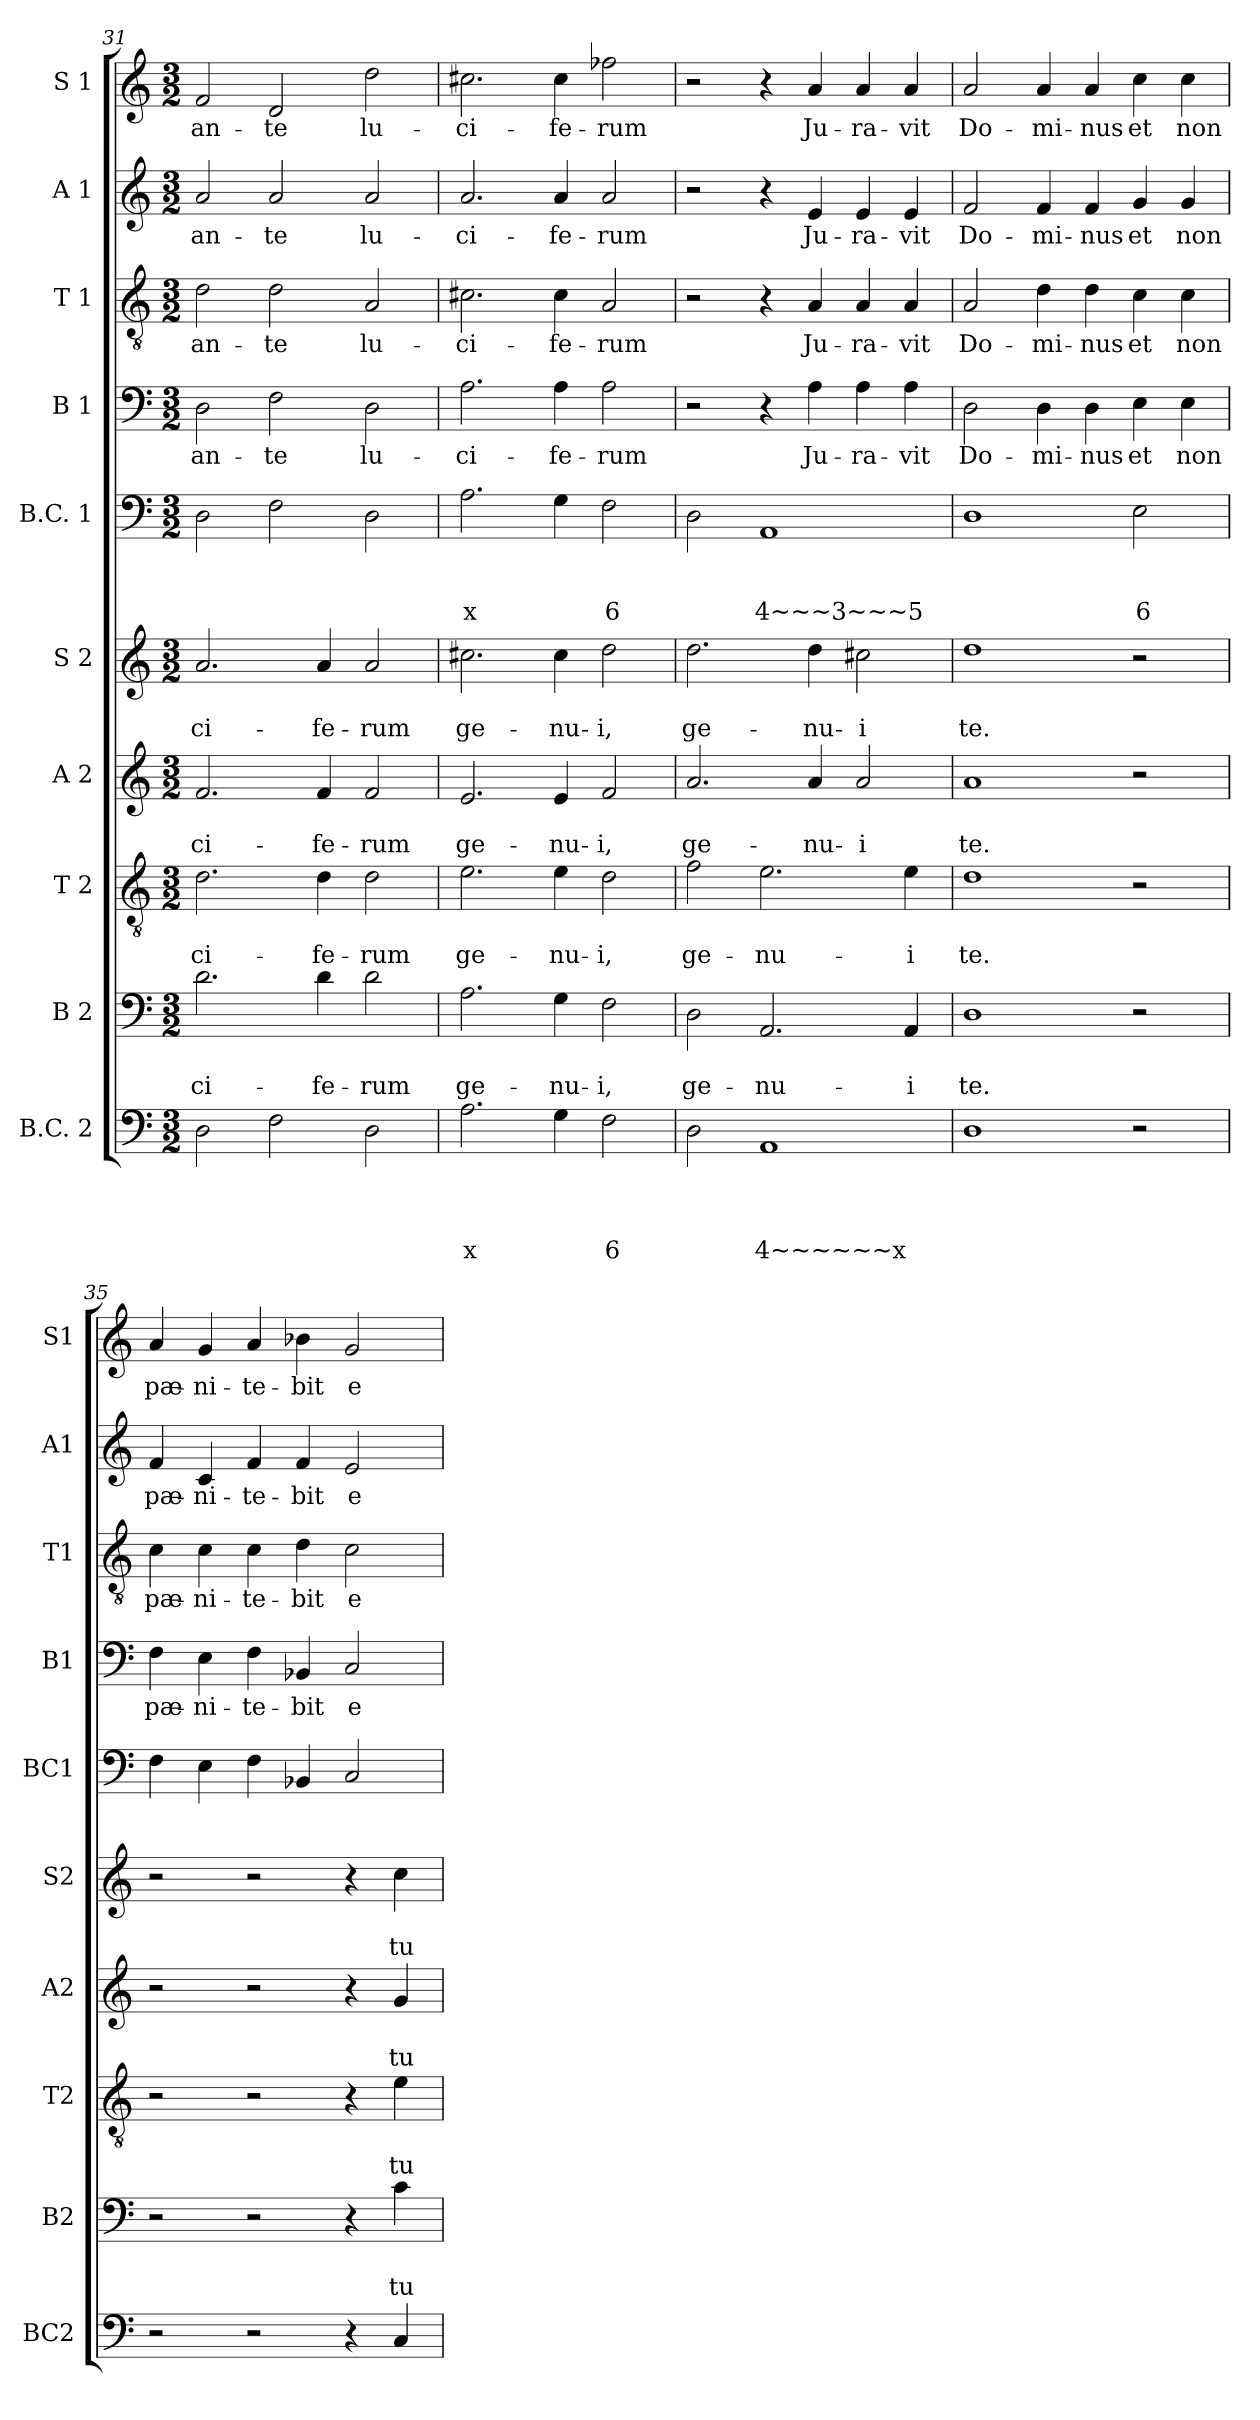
**kern	**text	**text	**text	**text	**kern	**text	**text	**kern	**text	**text	**kern	**text	**text	**kern	**text	**text	**kern	**text	**text	**text	**kern	**text	**kern	**text	**kern	**text	**kern	**text
*part10	*part10	*part10	*part10	*part10	*part9	*part9	*part9	*part8	*part8	*part8	*part7	*part7	*part7	*part6	*part6	*part6	*part5	*part5	*part5	*part5	*part4	*part4	*part3	*part3	*part2	*part2	*part1	*part1
*staff10	*staff10	*staff10	*staff10	*staff10	*staff9	*staff9	*staff9	*staff8	*staff8	*staff8	*staff7	*staff7	*staff7	*staff6	*staff6	*staff6	*staff5	*staff5	*staff5	*staff5	*staff4	*staff4	*staff3	*staff3	*staff2	*staff2	*staff1	*staff1
*I"B.C. 2	*	*	*	*	*I"B 2	*	*	*I"T 2	*	*	*I"A 2	*	*	*I"S 2	*	*	*I"B.C. 1	*	*	*	*I"B 1	*	*I"T 1	*	*I"A 1	*	*I"S 1	*
*I'BC2	*	*	*	*	*I'B2	*	*	*I'T2	*	*	*I'A2	*	*	*I'S2	*	*	*I'BC1	*	*	*	*I'B1	*	*I'T1	*	*I'A1	*	*I'S1	*
!!LO:PB:g=z
*clefF4	*	*	*	*	*clefF4	*	*	*clefGv2	*	*	*clefG2	*	*	*clefG2	*	*	*clefF4	*	*	*	*clefF4	*	*clefGv2	*	*clefG2	*	*clefG2	*
*k[]	*	*	*	*	*k[]	*	*	*k[]	*	*	*k[]	*	*	*k[]	*	*	*k[]	*	*	*	*k[]	*	*k[]	*	*k[]	*	*k[]	*
*C:	*	*	*	*	*C:	*	*	*C:	*	*	*C:	*	*	*C:	*	*	*C:	*	*	*	*C:	*	*C:	*	*C:	*	*C:	*
*M3/2	*	*	*	*	*M3/2	*	*	*M3/2	*	*	*M3/2	*	*	*M3/2	*	*	*M3/2	*	*	*	*M3/2	*	*M3/2	*	*M3/2	*	*M3/2	*
=31	=31	=31	=31	=31	=31	=31	=31	=31	=31	=31	=31	=31	=31	=31	=31	=31	=31	=31	=31	=31	=31	=31	=31	=31	=31	=31	=31	=31
!	!	!	!	!	!	!	!LO:LY:b	!	!	!LO:LY:b	!	!	!LO:LY:b	!	!	!LO:LY:b	!	!	!	!	!	!LO:LY:b	!	!LO:LY:b	!	!LO:LY:b	!	!LO:LY:b
2D\	.	.	.	.	2.d\	.	-ci-	2.d\	.	-ci-	2.f/	.	-ci-	2.a/	.	-ci-	2D\	.	.	.	2D\	an-	2d\	an-	2a/	an-	2f/	an-
!	!	!	!	!	!	!	!	!	!	!	!	!	!	!	!	!	!	!	!	!	!	!LO:LY:b	!	!LO:LY:b	!	!LO:LY:b	!	!LO:LY:b
2F\	.	.	.	.	.	.	.	.	.	.	.	.	.	.	.	.	2F\	.	.	.	2F\	-te	2d\	-te	2a/	-te	2d/	-te
!	!	!	!	!	!	!	!LO:LY:b	!	!	!LO:LY:b	!	!	!LO:LY:b	!	!	!LO:LY:b	!	!	!	!	!	!	!	!	!	!	!	!
.	.	.	.	.	4d\	.	-fe-	4d\	.	-fe-	4f/	.	-fe-	4a/	.	-fe-	.	.	.	.	.	.	.	.	.	.	.	.
!	!	!	!	!	!	!	!LO:LY:b	!	!	!LO:LY:b	!	!	!LO:LY:b	!	!	!LO:LY:b	!	!	!	!	!	!LO:LY:b	!	!LO:LY:b	!	!LO:LY:b	!	!LO:LY:b
2D\	.	.	.	.	2d\	.	-rum	2d\	.	-rum	2f/	.	-rum	2a/	.	-rum	2D\	.	.	.	2D\	lu-	2A/	lu-	2a/	lu-	2dd\	lu-
=32	=32	=32	=32	=32	=32	=32	=32	=32	=32	=32	=32	=32	=32	=32	=32	=32	=32	=32	=32	=32	=32	=32	=32	=32	=32	=32	=32	=32
!	!	!	!	!LO:LY:b	!	!	!LO:LY:b	!	!	!LO:LY:b	!	!	!LO:LY:b	!	!	!LO:LY:b	!	!	!	!LO:LY:b	!	!LO:LY:b	!	!LO:LY:b	!	!LO:LY:b	!	!LO:LY:b
2.A\	.	.	.	x	2.A\	.	ge-	2.e\	.	ge-	2.e/	.	ge-	2.cc#X\	.	ge-	2.A\	.	.	x	2.A\	-ci-	2.c#X\	-ci-	2.a/	-ci-	2.cc#X\	-ci-
!	!	!	!	!	!	!	!LO:LY:b	!	!	!LO:LY:b	!	!	!LO:LY:b	!	!	!LO:LY:b	!	!	!	!	!	!LO:LY:b	!	!LO:LY:b	!	!LO:LY:b	!	!LO:LY:b
4G\	.	.	.	.	4G\	.	-nu-	4e\	.	-nu-	4e/	.	-nu-	4cc#\	.	-nu-	4G\	.	.	.	4A\	-fe-	4c#\	-fe-	4a/	-fe-	4cc#\	-fe-
!	!	!	!	!LO:LY:b	!	!	!LO:LY:b	!	!	!LO:LY:b	!	!	!LO:LY:b	!	!	!LO:LY:b	!	!	!	!LO:LY:b	!	!LO:LY:b	!	!LO:LY:b	!	!LO:LY:b	!	!LO:LY:b
2F\	.	.	.	6	2F\	.	-i,	2d\	.	-i,	2f/	.	-i,	2dd\	.	-i,	2F\	.	.	6	2A\	-rum	2A/	-rum	2a/	-rum	2ff-X\	-rum
=33	=33	=33	=33	=33	=33	=33	=33	=33	=33	=33	=33	=33	=33	=33	=33	=33	=33	=33	=33	=33	=33	=33	=33	=33	=33	=33	=33	=33
!	!	!	!	!	!	!	!LO:LY:b	!	!	!LO:LY:b	!	!	!LO:LY:b	!	!	!LO:LY:b	!	!	!	!	!	!	!	!	!	!	!	!
2D\	.	.	.	.	2D\	.	ge-	2f\	.	ge-	2.a/	.	ge-	2.dd\	.	ge-	2D\	.	.	.	2r	.	2r	.	2r	.	2r	.
!	!	!	!	!LO:LY:b	!	!	!LO:LY:b	!	!	!LO:LY:b	!	!	!	!	!	!	!	!	!	!LO:LY:b	!	!	!	!	!	!	!	!
1AA	.	.	.	4~~~~~~x	2.AA/	.	-nu-	2.e\	.	-nu-	.	.	.	.	.	.	1AA	.	.	4~~~3~~~5	4r	.	4r	.	4r	.	4r	.
!	!	!	!	!	!	!	!	!	!	!	!	!	!LO:LY:b	!	!	!LO:LY:b	!	!	!	!	!	!LO:LY:b	!	!LO:LY:b	!	!LO:LY:b	!	!LO:LY:b
.	.	.	.	.	.	.	.	.	.	.	4a/	.	-nu-	4dd\	.	-nu-	.	.	.	.	4A\	Ju-	4A/	Ju-	4e/	Ju-	4a/	Ju-
!	!	!	!	!	!	!	!	!	!	!	!	!	!LO:LY:b	!	!	!LO:LY:b	!	!	!	!	!	!LO:LY:b	!	!LO:LY:b	!	!LO:LY:b	!	!LO:LY:b
.	.	.	.	.	.	.	.	.	.	.	2a/	.	-i	2cc#X\	.	-i	.	.	.	.	4A\	-ra-	4A/	-ra-	4e/	-ra-	4a/	-ra-
!	!	!	!	!	!	!	!LO:LY:b	!	!	!LO:LY:b	!	!	!	!	!	!	!	!	!	!	!	!LO:LY:b	!	!LO:LY:b	!	!LO:LY:b	!	!LO:LY:b
.	.	.	.	.	4AA/	.	-i	4e\	.	-i	.	.	.	.	.	.	.	.	.	.	4A\	-vit	4A/	-vit	4e/	-vit	4a/	-vit
=34	=34	=34	=34	=34	=34	=34	=34	=34	=34	=34	=34	=34	=34	=34	=34	=34	=34	=34	=34	=34	=34	=34	=34	=34	=34	=34	=34	=34
!	!	!	!	!	!	!	!LO:LY:b	!	!	!LO:LY:b	!	!	!LO:LY:b	!	!	!LO:LY:b	!	!	!	!	!	!LO:LY:b	!	!LO:LY:b	!	!LO:LY:b	!	!LO:LY:b
1D	.	.	.	.	1D	.	te.	1d	.	te.	1a	.	te.	1dd	.	te.	1D	.	.	.	2D\	Do-	2A/	Do-	2f/	Do-	2a/	Do-
!	!	!	!	!	!	!	!	!	!	!	!	!	!	!	!	!	!	!	!	!	!	!LO:LY:b	!	!LO:LY:b	!	!LO:LY:b	!	!LO:LY:b
.	.	.	.	.	.	.	.	.	.	.	.	.	.	.	.	.	.	.	.	.	4D\	-mi-	4d\	-mi-	4f/	-mi-	4a/	-mi-
!	!	!	!	!	!	!	!	!	!	!	!	!	!	!	!	!	!	!	!	!	!	!LO:LY:b	!	!LO:LY:b	!	!LO:LY:b	!	!LO:LY:b
.	.	.	.	.	.	.	.	.	.	.	.	.	.	.	.	.	.	.	.	.	4D\	-nus	4d\	-nus	4f/	-nus	4a/	-nus
!	!	!	!	!	!	!	!	!	!	!	!	!	!	!	!	!	!	!	!	!LO:LY:b	!	!LO:LY:b	!	!LO:LY:b	!	!LO:LY:b	!	!LO:LY:b
2r	.	.	.	.	2r	.	.	2r	.	.	2r	.	.	2r	.	.	2E\	.	.	6	4E\	et	4c\	et	4g/	et	4cc\	et
!	!	!	!	!	!	!	!	!	!	!	!	!	!	!	!	!	!	!	!	!	!	!LO:LY:b	!	!LO:LY:b	!	!LO:LY:b	!	!LO:LY:b
.	.	.	.	.	.	.	.	.	.	.	.	.	.	.	.	.	.	.	.	.	4E\	non	4c\	non	4g/	non	4cc\	non
=35	=35	=35	=35	=35	=35	=35	=35	=35	=35	=35	=35	=35	=35	=35	=35	=35	=35	=35	=35	=35	=35	=35	=35	=35	=35	=35	=35	=35
!	!	!	!	!	!	!	!	!	!	!	!	!	!	!	!	!	!	!	!	!	!	!LO:LY:b	!	!LO:LY:b	!	!LO:LY:b	!	!LO:LY:b
2r	.	.	.	.	2r	.	.	2r	.	.	2r	.	.	2r	.	.	4F\	.	.	.	4F\	pæ-	4c\	pæ-	4f/	pæ-	4a/	pæ-
!	!	!	!	!	!	!	!	!	!	!	!	!	!	!	!	!	!	!	!	!	!	!LO:LY:b	!	!LO:LY:b	!	!LO:LY:b	!	!LO:LY:b
.	.	.	.	.	.	.	.	.	.	.	.	.	.	.	.	.	4E\	.	.	.	4E\	-ni-	4c\	-ni-	4c/	-ni-	4g/	-ni-
!	!	!	!	!	!	!	!	!	!	!	!	!	!	!	!	!	!	!	!	!	!	!LO:LY:b	!	!LO:LY:b	!	!LO:LY:b	!	!LO:LY:b
2r	.	.	.	.	2r	.	.	2r	.	.	2r	.	.	2r	.	.	4F\	.	.	.	4F\	-te-	4c\	-te-	4f/	-te-	4a/	-te-
!	!	!	!	!	!	!	!	!	!	!	!	!	!	!	!	!	!	!	!	!	!	!LO:LY:b	!	!LO:LY:b	!	!LO:LY:b	!	!LO:LY:b
.	.	.	.	.	.	.	.	.	.	.	.	.	.	.	.	.	4BB-X/	.	.	.	4BB-X/	-bit	4d\	-bit	4f/	-bit	4b-X\	-bit
!	!	!	!	!	!	!	!	!	!	!	!	!	!	!	!	!	!	!	!	!	!	!LO:LY:b	!	!LO:LY:b	!	!LO:LY:b	!	!LO:LY:b
4r	.	.	.	.	4r	.	.	4r	.	.	4r	.	.	4r	.	.	2C/	.	.	.	2C/	e-	2c\	e-	2e/	e-	2g/	e-
!	!	!	!	!	!	!	!LO:LY:b	!	!	!LO:LY:b	!	!	!LO:LY:b	!	!	!LO:LY:b	!	!	!	!	!	!	!	!	!	!	!	!
4C/	.	.	.	.	4c\	.	tu	4e\	.	tu	4g/	.	tu	4cc\	.	tu	.	.	.	.	.	.	.	.	.	.	.	.
=	=	=	=	=	=	=	=	=	=	=	=	=	=	=	=	=	=	=	=	=	=	=	=	=	=	=	=	=
*-	*-	*-	*-	*-	*-	*-	*-	*-	*-	*-	*-	*-	*-	*-	*-	*-	*-	*-	*-	*-	*-	*-	*-	*-	*-	*-	*-	*-
